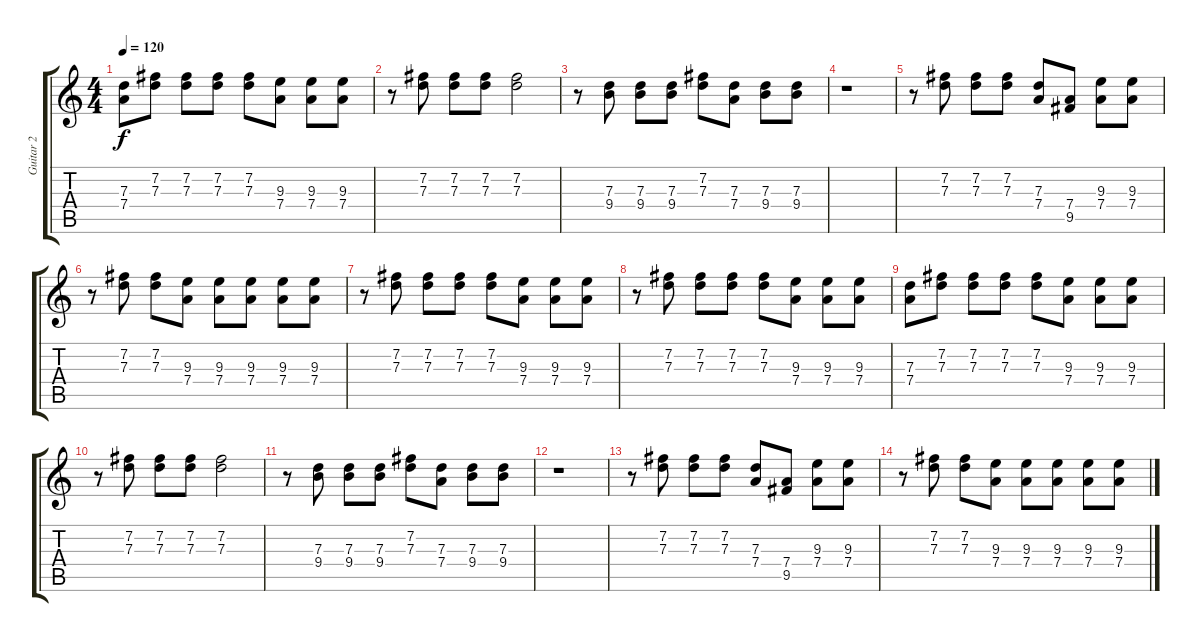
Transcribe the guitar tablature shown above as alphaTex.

\track ("Guitar 2" "Guitar 2") {instrument acousticguitarnylon}
\staff {score tabs}
\tuning (E4 B3 G3 D3 A2 E2) {hide}
\ts (4 4)
\tempo 120
\clef g2
\ks c
(7.3 7.4).8{dy f} (7.2 7.3).8 (7.2 7.3).8 (7.2 7.3).8 (7.2 7.3).8 (9.3 7.4).8 (9.3 7.4).8 (9.3 7.4).8 |
r.8 (7.2 7.3).8 (7.2 7.3).8 (7.2 7.3).8 (7.2 7.3).2 |
r.8 (7.3 9.4).8 (7.3 9.4).8 (7.3 9.4).8 (7.2 7.3).8 (7.3 7.4).8 (7.3 9.4).8 (7.3 9.4).8 |
r.1 |
r.8 (7.2 7.3).8 (7.2 7.3).8 (7.2 7.3).8 (7.3 7.4).8 (7.4 9.5).8 (9.3 7.4).8 (9.3 7.4).8 |
r.8 (7.2 7.3).8 (7.2 7.3).8 (9.3 7.4).8 (9.3 7.4).8 (9.3 7.4).8 (9.3 7.4).8 (9.3 7.4).8 |
r.8 (7.2 7.3).8 (7.2 7.3).8 (7.2 7.3).8 (7.2 7.3).8 (9.3 7.4).8 (9.3 7.4).8 (9.3 7.4).8 |
r.8 (7.2 7.3).8 (7.2 7.3).8 (7.2 7.3).8 (7.2 7.3).8 (9.3 7.4).8 (9.3 7.4).8 (9.3 7.4).8 |
(7.3 7.4).8 (7.2 7.3).8 (7.2 7.3).8 (7.2 7.3).8 (7.2 7.3).8 (9.3 7.4).8 (9.3 7.4).8 (9.3 7.4).8 |
r.8 (7.2 7.3).8 (7.2 7.3).8 (7.2 7.3).8 (7.2 7.3).2 |
r.8 (7.3 9.4).8 (7.3 9.4).8 (7.3 9.4).8 (7.2 7.3).8 (7.3 7.4).8 (7.3 9.4).8 (7.3 9.4).8 |
r.1 |
r.8 (7.2 7.3).8 (7.2 7.3).8 (7.2 7.3).8 (7.3 7.4).8 (7.4 9.5).8 (9.3 7.4).8 (9.3 7.4).8 |
r.8 (7.2 7.3).8 (7.2 7.3).8 (9.3 7.4).8 (9.3 7.4).8 (9.3 7.4).8 (9.3 7.4).8 (9.3 7.4).8
